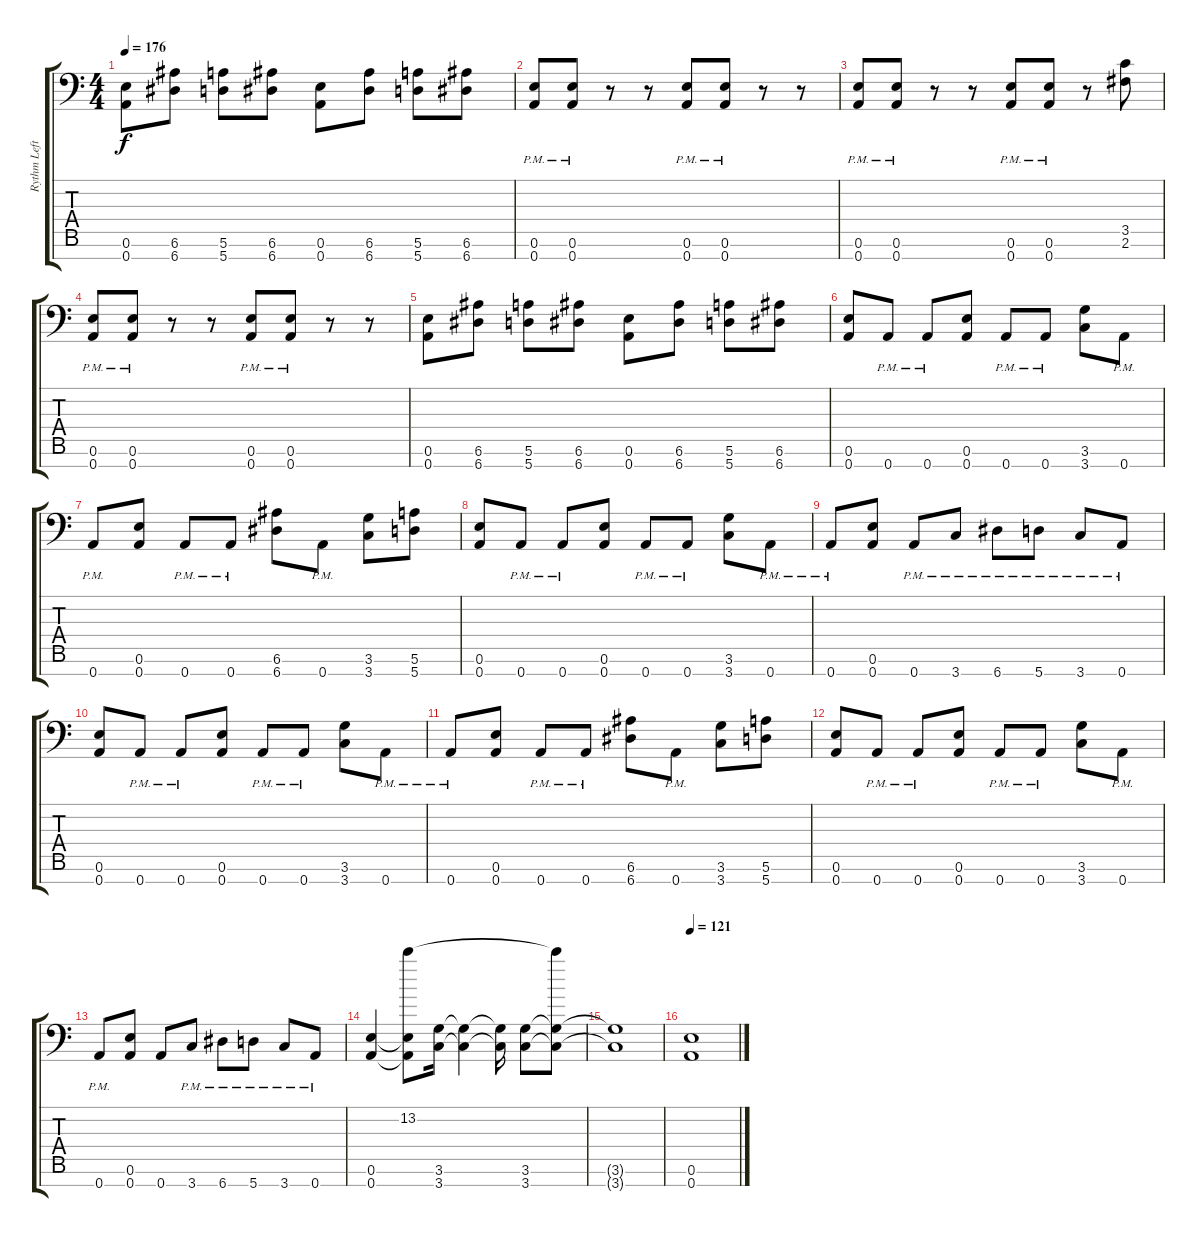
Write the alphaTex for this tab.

\track ("Rythm Left" "Rythm Left") {instrument distortionguitar}
\staff {score tabs}
\tuning (E4 B3 G3 D3 A2 E2 A1) {hide}
\ts (4 4)
\tempo 176
\clef f4
\ks c
(0.6 0.7).8{dy f} (6.6 6.7).8 (5.6 5.7).8 (6.6 6.7).8 (0.6 0.7).8 (6.6 6.7).8 (5.6 5.7).8 (6.6 6.7).8 |
(0.6{pm} 0.7{pm}).8 (0.6{pm} 0.7{pm}).8 r.8 r.8 (0.6{pm} 0.7{pm}).8 (0.6{pm} 0.7{pm}).8 r.8 r.8 |
(0.6{pm} 0.7{pm}).8 (0.6{pm} 0.7{pm}).8 r.8 r.8 (0.6{pm} 0.7{pm}).8 (0.6{pm} 0.7{pm}).8 r.8 (3.5 2.6).8 |
(0.6{pm} 0.7{pm}).8 (0.6{pm} 0.7{pm}).8 r.8 r.8 (0.6{pm} 0.7{pm}).8 (0.6{pm} 0.7{pm}).8 r.8 r.8 |
(0.6 0.7).8 (6.6 6.7).8 (5.6 5.7).8 (6.6 6.7).8 (0.6 0.7).8 (6.6 6.7).8 (5.6 5.7).8 (6.6 6.7).8 |
(0.6 0.7).8 0.7{pm}.8 0.7{pm}.8 (0.6 0.7).8 0.7{pm}.8 0.7{pm}.8 (3.6 3.7).8 0.7{pm}.8 |
0.7{pm}.8 (0.6 0.7).8 0.7{pm}.8 0.7{pm}.8 (6.6 6.7).8 0.7{pm}.8 (3.6 3.7).8 (5.6 5.7).8 |
(0.6 0.7).8 0.7{pm}.8 0.7{pm}.8 (0.6 0.7).8 0.7{pm}.8 0.7{pm}.8 (3.6 3.7).8 0.7{pm}.8 |
0.7{pm}.8 (0.6 0.7).8 0.7{pm}.8 3.7{pm}.8 6.7{pm}.8 5.7{pm}.8 3.7{pm}.8 0.7{pm}.8 |
(0.6 0.7).8 0.7{pm}.8 0.7{pm}.8 (0.6 0.7).8 0.7{pm}.8 0.7{pm}.8 (3.6 3.7).8 0.7{pm}.8 |
0.7{pm}.8 (0.6 0.7).8 0.7{pm}.8 0.7{pm}.8 (6.6 6.7).8 0.7{pm}.8 (3.6 3.7).8 (5.6 5.7).8 |
(0.6 0.7).8 0.7{pm}.8 0.7{pm}.8 (0.6 0.7).8 0.7{pm}.8 0.7{pm}.8 (3.6 3.7).8 0.7{pm}.8 |
0.7{pm}.8 (0.6 0.7).8 0.7.8 3.7{pm}.8 6.7{pm}.8 5.7{pm}.8 3.7{pm}.8 0.7{pm}.8 |
(0.6 0.7).4 (13.2 0.6{t} 0.7{t}).8 (3.6 3.7).16 (3.6{t} 3.7{t}).4 (3.6{t} 3.7{t}).16 (3.6 3.7).8 (13.2{t} 3.6{t} 3.7{t}).8 |
(3.6{t} 3.7{t}).1 |
\tempo 121
(0.6 0.7).1
